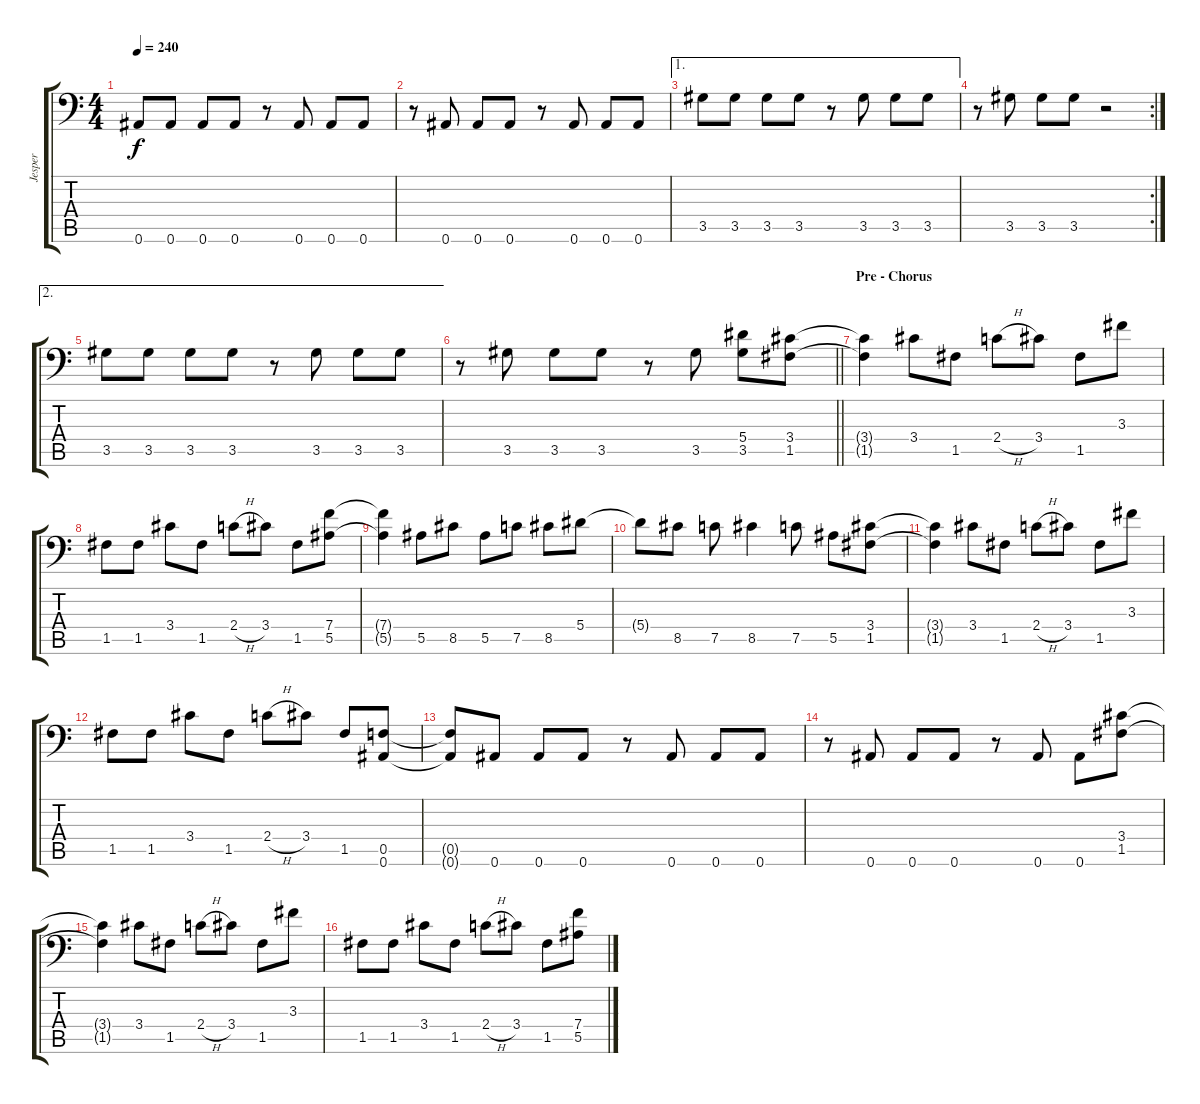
\track ("Jesper" "Jesper") {instrument distortionguitar}
\staff {score tabs}
\tuning (C4 G3 Eb3 Bb2 F2 Bb1) {hide}
\ts (4 4)
\tempo 240
\clef f4
\ks c
0.6.8{dy f} 0.6.8 0.6.8 0.6.8 r.8 0.6.8 0.6.8 0.6.8 |
r.8 0.6.8 0.6.8 0.6.8 r.8 0.6.8 0.6.8 0.6.8 |
\ae 1
3.5.8 3.5.8 3.5.8 3.5.8 r.8 3.5.8 3.5.8 3.5.8 |
\rc 2
r.8 3.5.8 3.5.8 3.5.8 r.2 |
\ae 2
3.5.8 3.5.8 3.5.8 3.5.8 r.8 3.5.8 3.5.8 3.5.8 |
\barLineRight lightlight
r.8 3.5.8 3.5.8 3.5.8 r.8 3.5.8 (5.4 3.5).8 (3.4 1.5).8 |
\section ("" "Pre - Chorus")
(3.4{t} 1.5{t}).4 3.4.8 1.5.8 2.4{h}.8 3.4.8 1.5.8 3.3.8 |
1.5.8 1.5.8 3.4.8 1.5.8 2.4{h}.8 3.4.8 1.5.8 (7.4 5.5).8 |
(7.4{t} 5.5{t}).4 5.5.8 8.5.8 5.5.8 7.5.8 8.5.8 5.4.8 |
5.4{t}.8 8.5.8 7.5.8 8.5.4 7.5.8 5.5.8 (3.4 1.5).8 |
(3.4{t} 1.5{t}).4 3.4.8 1.5.8 2.4{h}.8 3.4.8 1.5.8 3.3.8 |
1.5.8 1.5.8 3.4.8 1.5.8 2.4{h}.8 3.4.8 1.5.8 (0.5 0.6).8 |
(0.5{t} 0.6{t}).8 0.6.8 0.6.8 0.6.8 r.8 0.6.8 0.6.8 0.6.8 |
r.8 0.6.8 0.6.8 0.6.8 r.8 0.6.8 0.6.8 (3.4 1.5).8 |
(3.4{t} 1.5{t}).4 3.4.8 1.5.8 2.4{h}.8 3.4.8 1.5.8 3.3.8 |
1.5.8 1.5.8 3.4.8 1.5.8 2.4{h}.8 3.4.8 1.5.8 (7.4 5.5).8
